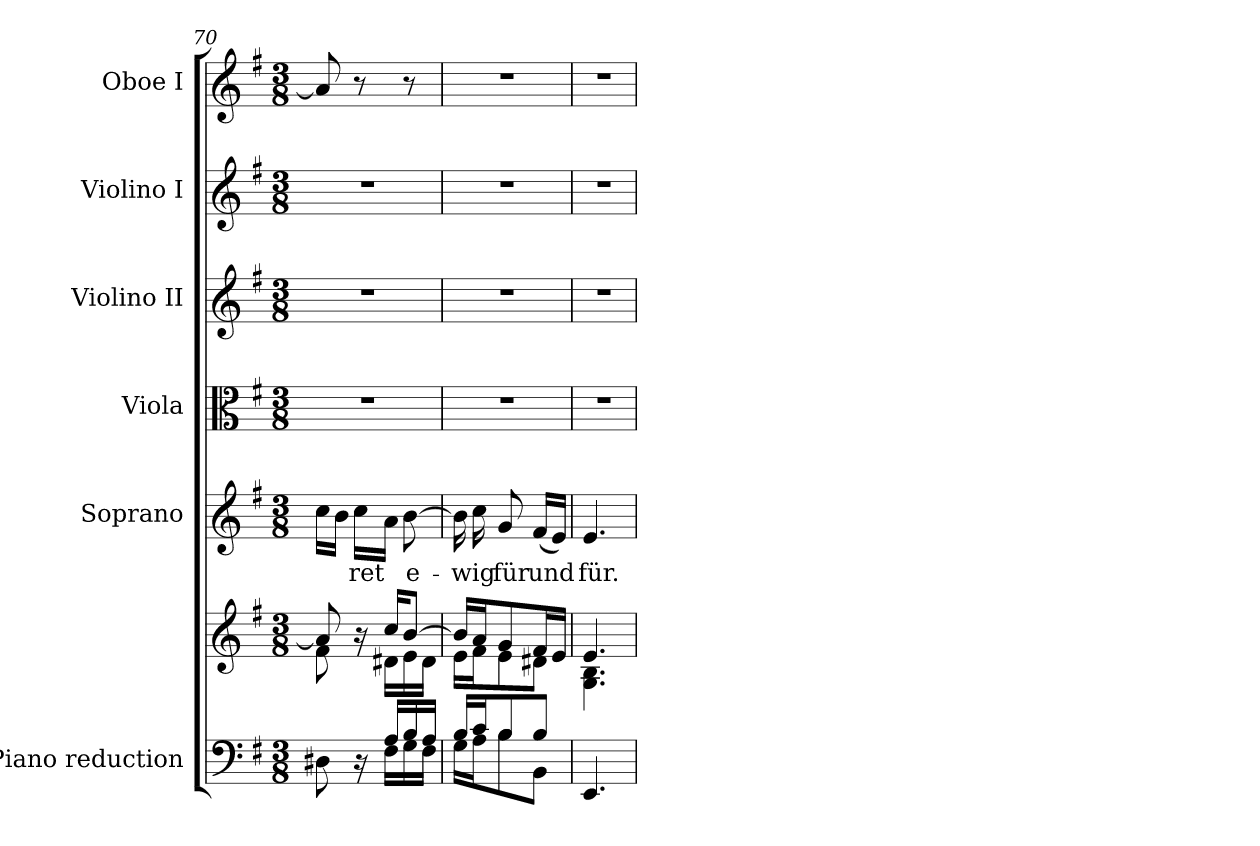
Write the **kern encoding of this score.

**kern	**kern	**kern	**text	**kern	**kern	**kern	**kern
*part6	*part6	*part5	*part5	*part4	*part3	*part2	*part1
*staff7	*staff6	*staff5	*staff5	*staff4	*staff3	*staff2	*staff1
*I"Piano reduction	*	*I"Soprano	*	*I"Viola	*I"Violino II	*I"Violino I	*I"Oboe I
*I'Pno	*	*	*	*I'Vla	*I'Vln	*I'Vln	*I'Ob
*clefF4	*clefG2	*clefG2	*	*clefC3	*clefG2	*clefG2	*clefG2
*k[f#]	*k[f#]	*k[f#]	*	*k[f#]	*k[f#]	*k[f#]	*k[f#]
*M3/8	*M3/8	*M3/8	*	*M3/8	*M3/8	*M3/8	*M3/8
=70	=70	=70	=70	=70	=70	=70	=70
*^	*^	*	*	*	*	*	*
8ryy	8D#X\	8a/]	8f#\	16cc\LL	.	4.r	4.r	4.r	8a/]
.	.	.	.	16b\JJ	.	.	.	.	.
!	!	!	!	!	!LO:LY:b	!	!	!	!
16r	16ryy	16r	16ryy	16cc\LL	-ret	.	.	.	8r
16A/LL	16F#\LL	16cc/KL	16d#X\LL	16a\JJ	.	.	.	.	.
!	!	!	!	!	!LO:LY:b	!	!	!	!
16B/	16G\	[8b/J	16e\	[8b\	e-	.	.	.	8r
16A/JJ	16F#\JJ	.	16d#\JJ	.	.	.	.	.	.
=71	=71	=71	=71	=71	=71	=71	=71	=71	=71
16B/LL	16G\LL	16b/LL]	16e\LL	16b\]	.	4.r	4.r	4.r	4.r
!	!	!	!	!	!LO:LY:b	!	!	!	!
16c/J	16A\J	16a/J	16f#\J	16cc\	-wig	.	.	.	.
!	!	!	!	!	!LO:LY:b	!	!	!	!
8B/	8B\	8g/	8e\	8g/	für	.	.	.	.
!	!	!	!	!	!LO:LY:b	!	!	!	!
8B/J	8BB\J	16f#/L	8d#X\J	(<16f#/LL	und	.	.	.	.
.	.	16e/JJ	.	16e/JJ)	.	.	.	.	.
*v	*v	*	*	*	*	*	*	*	*
=72	=72	=72	=72	=72	=72	=72	=72	=72
!	!	!	!	!LO:LY:b	!	!	!	!
4.EE/	4.e/	4.G\ 4.B\	4.e/	für.	4.r	4.r	4.r	4.r
*	*v	*v	*	*	*	*	*	*
=	=	=	=	=	=	=	=
*-	*-	*-	*-	*-	*-	*-	*-
